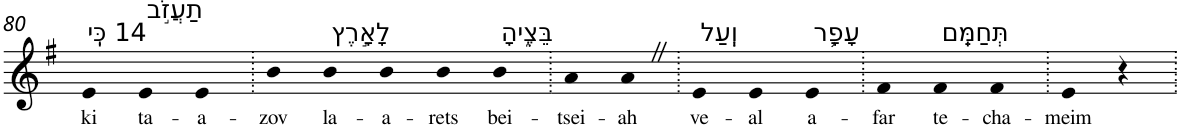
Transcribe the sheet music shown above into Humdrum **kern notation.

**kern	**text
*part1	*part1
*staff1	*staff1
*I"Piano	*
*I'Pno	*
!!LO:PB:g=z
*clefG2	*
*k[f#]	*
*G:	*
=80	=80
!LO:TX:a:t=14 כִּֽי	!
!	!LO:LY:b
4e	ki
!LO:TX:a:t=תַעֲזֹ֣ב	!
!	!LO:LY:b
4e	ta-
!	!LO:LY:b
4e	-a-
=81.	=81.
!	!LO:LY:b
4b	-zov
!LO:TX:a:t=לָאָ֣רֶץ	!
!	!LO:LY:b
4b	la-
!	!LO:LY:b
4b	-a-
!	!LO:LY:b
4b	-rets
!LO:TX:a:t=בֵּצֶ֑יהָ	!
!	!LO:LY:b
4b	bei-
=82.	=82.
!	!LO:LY:b
4a	-tsei-
!	!LO:LY:b
4aZ	-ah
=83.	=83.
!LO:TX:a:t=וְֽעַל	!
!	!LO:LY:b
4e	ve-
!	!LO:LY:b
4e	-al
!LO:TX:a:t=עָפָ֥ר	!
!	!LO:LY:b
4e	a-
=84.	=84.
!	!LO:LY:b
4f#	-far
!LO:TX:a:t=תְּחַמֵּֽם	!
!	!LO:LY:b
4f#	te-
!	!LO:LY:b
4f#	-cha-
=85.	=85.
!	!LO:LY:b
4e	-meim
4r	.
=.	=.
*-	*-
